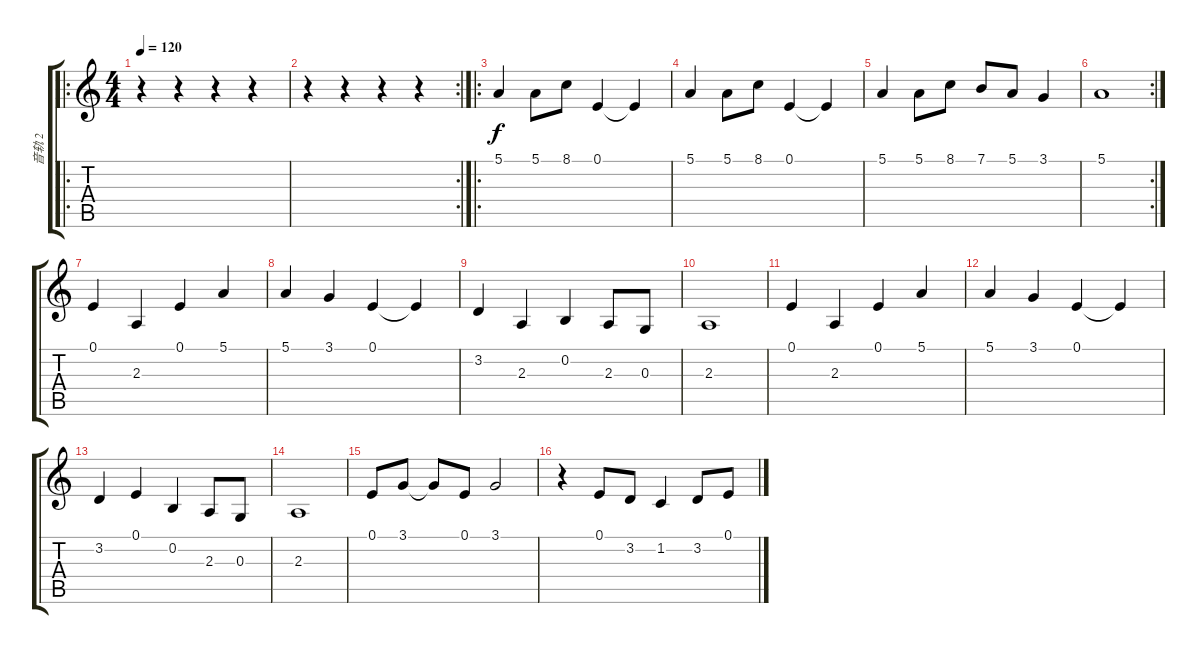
\track ("音轨 2" "音轨 2") {instrument lead1square}
\staff {score tabs}
\tuning (E4 B3 G3 D3 A2 E2) {hide}
\ro
\ts (4 4)
\tempo 120
\clef g2
\ks c
r.4{dy f instrument lead1square} r.4 r.4 r.4 |
\rc 2
r.4 r.4 r.4 r.4 |
\ro
5.1.4 5.1.8 8.1.8 0.1.4 0.1{t}.4 |
5.1.4 5.1.8 8.1.8 0.1.4 0.1{t}.4 |
5.1.4 5.1.8 8.1.8 7.1.8 5.1.8 3.1.4 |
\rc 2
5.1.1 |
0.1.4 2.3.4 0.1.4 5.1.4 |
5.1.4 3.1.4 0.1.4 0.1{t}.4 |
3.2.4 2.3.4 0.2.4 2.3.8 0.3.8 |
2.3.1 |
0.1.4 2.3.4 0.1.4 5.1.4 |
5.1.4 3.1.4 0.1.4 0.1{t}.4 |
3.2.4 0.1.4 0.2.4 2.3.8 0.3.8 |
2.3.1 |
0.1.8 3.1.8 3.1{t}.8 0.1.8 3.1.2 |
r.4 0.1.8 3.2.8 1.2.4 3.2.8 0.1.8
